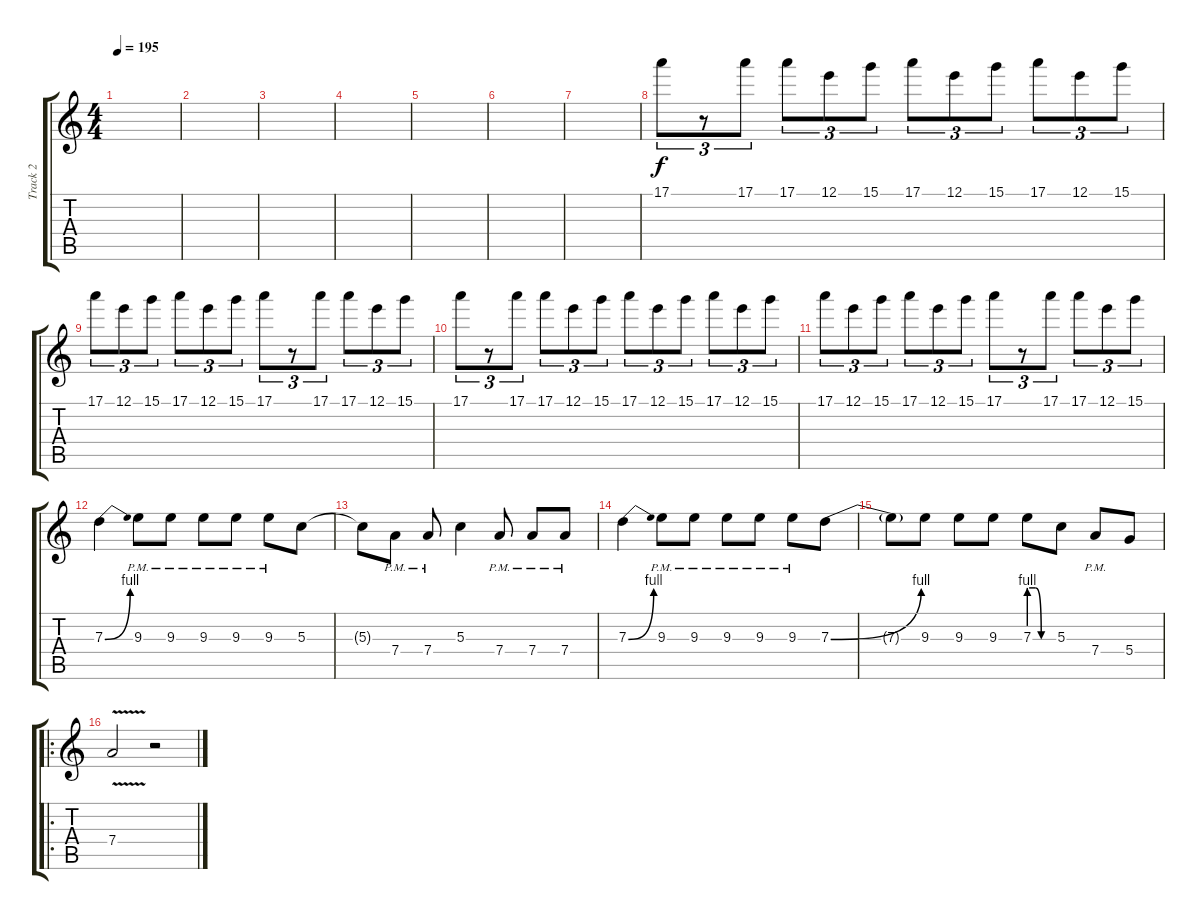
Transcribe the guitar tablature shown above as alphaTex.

\track ("Track 2" "Track 2") {instrument overdrivenguitar}
\staff {score tabs}
\tuning (E4 B3 G3 D3 A2 E2) {hide}
\ts (4 4)
\tempo 195
\clef g2
\ks c
|
|
|
|
|
|
|
17.1.8{tu (3 2)} r.8{tu (3 2)} 17.1.8{tu (3 2)} 17.1.8{tu (3 2)} 12.1.8{tu (3 2)} 15.1.8{tu (3 2)} 17.1.8{tu (3 2)} 12.1.8{tu (3 2)} 15.1.8{tu (3 2)} 17.1.8{tu (3 2)} 12.1.8{tu (3 2)} 15.1.8{tu (3 2)} |
17.1.8{tu (3 2)} 12.1.8{tu (3 2)} 15.1.8{tu (3 2)} 17.1.8{tu (3 2)} 12.1.8{tu (3 2)} 15.1.8{tu (3 2)} 17.1.8{tu (3 2)} r.8{tu (3 2)} 17.1.8{tu (3 2)} 17.1.8{tu (3 2)} 12.1.8{tu (3 2)} 15.1.8{tu (3 2)} |
17.1.8{tu (3 2)} r.8{tu (3 2)} 17.1.8{tu (3 2)} 17.1.8{tu (3 2)} 12.1.8{tu (3 2)} 15.1.8{tu (3 2)} 17.1.8{tu (3 2)} 12.1.8{tu (3 2)} 15.1.8{tu (3 2)} 17.1.8{tu (3 2)} 12.1.8{tu (3 2)} 15.1.8{tu (3 2)} |
17.1.8{tu (3 2)} 12.1.8{tu (3 2)} 15.1.8{tu (3 2)} 17.1.8{tu (3 2)} 12.1.8{tu (3 2)} 15.1.8{tu (3 2)} 17.1.8{tu (3 2)} r.8{tu (3 2)} 17.1.8{tu (3 2)} 17.1.8{tu (3 2)} 12.1.8{tu (3 2)} 15.1.8{tu (3 2)} |
7.3{be (bend 0 0 60 4)}.4 9.3{pm}.8 9.3{pm}.8 9.3{pm}.8 9.3{pm}.8 9.3{pm}.8 5.3.8 |
5.3{t}.8 7.4{pm}.8 7.4{pm}.8 5.3.4 7.4{pm}.8 7.4{pm}.8 7.4{pm}.8 |
7.3{be (bend 0 0 60 4)}.4 9.3{pm}.8 9.3{pm}.8 9.3{pm}.8 9.3{pm}.8 9.3{pm}.8 7.3{be (bend 0 0 60 4)}.8 |
7.3{t}.8 9.3.8 9.3.8 9.3.8 7.3{be (custom 0 4 15 4 30 0 60 0)}.8 5.3.8 7.4{pm}.8 5.4.8 |
\ro
7.4{v}.2 r.2
